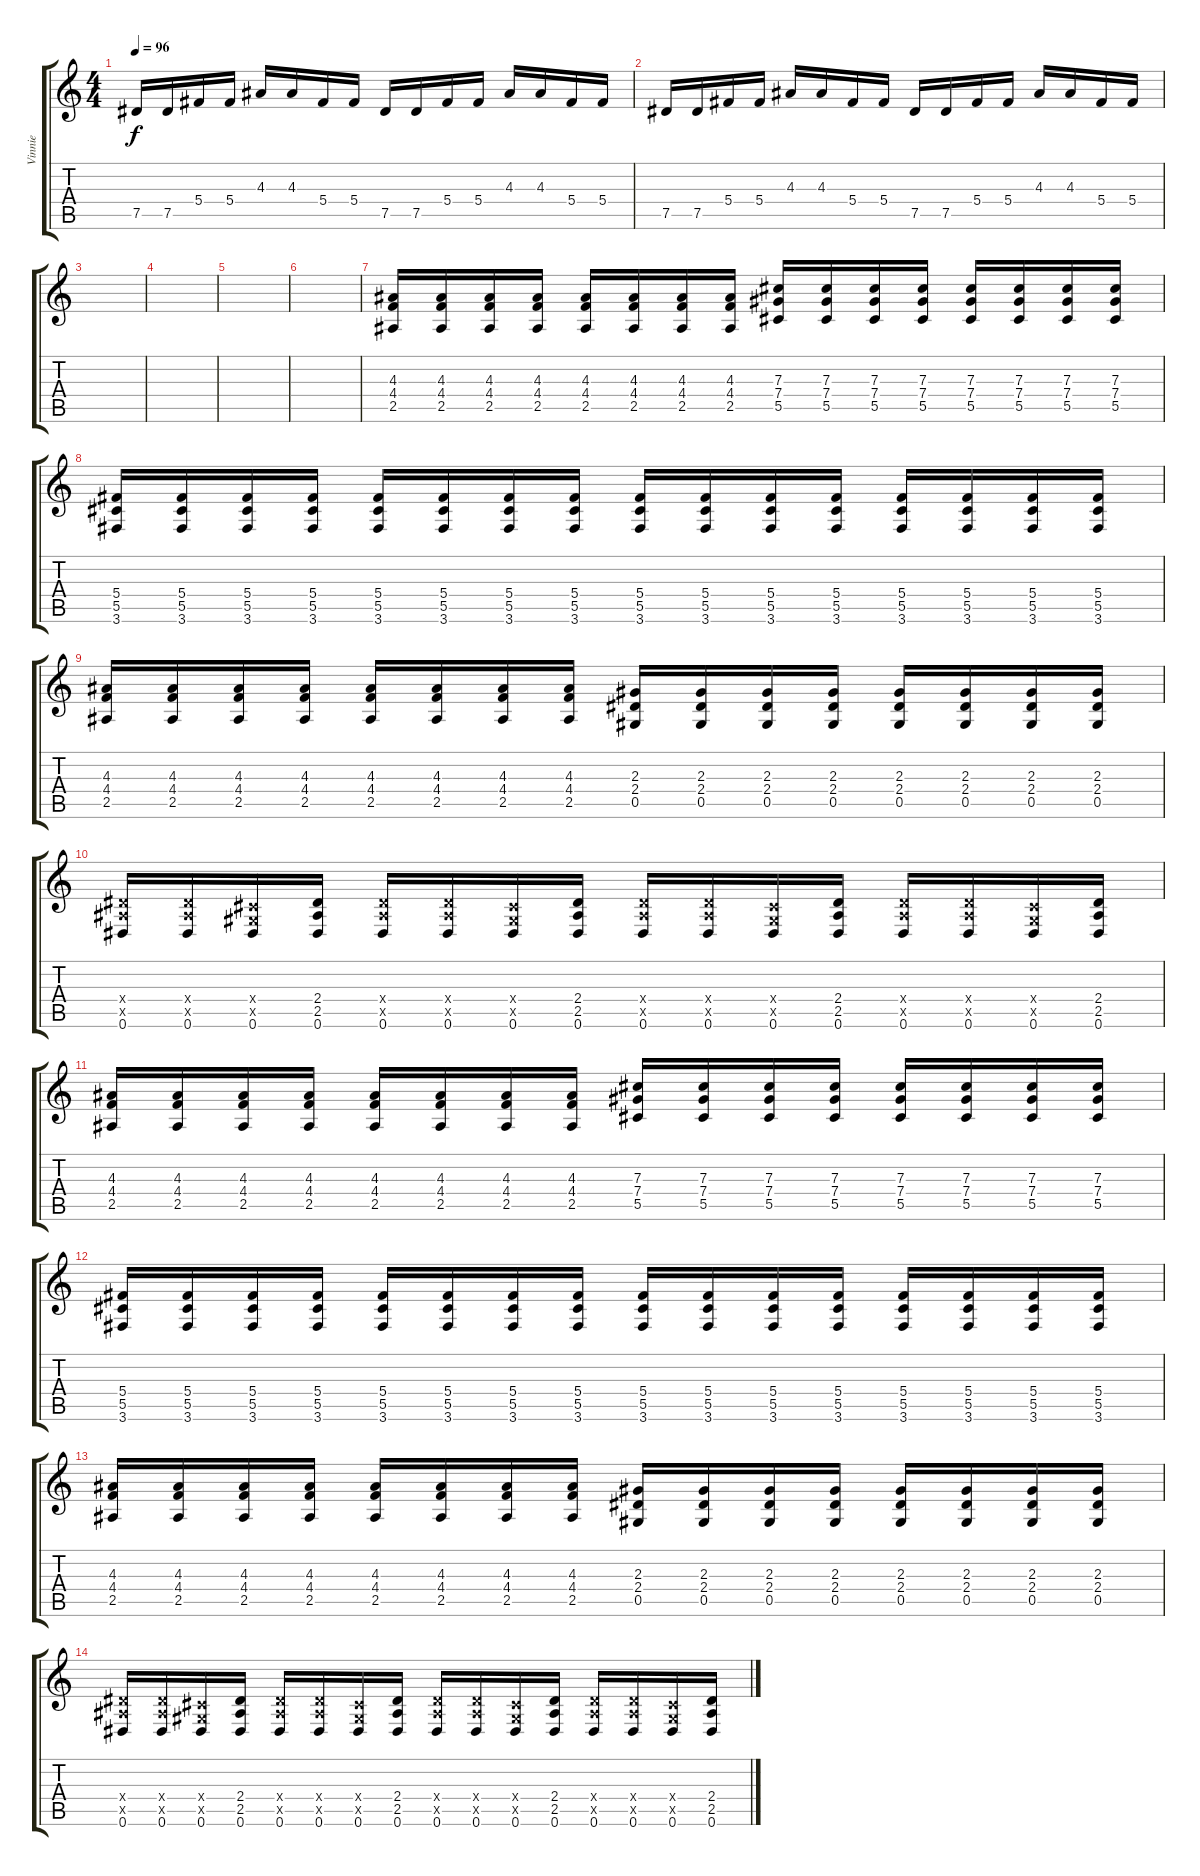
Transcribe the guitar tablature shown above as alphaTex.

\track ("Vinnie" "Vinnie") {instrument electricguitarjazz}
\staff {score tabs}
\tuning (Eb4 Bb3 Gb3 Db3 Ab2 Eb2) {hide}
\ts (4 4)
\tempo 96
\clef g2
\ks c
7.5.16{dy f instrument distortionguitar} 7.5.16 5.4.16 5.4.16 4.3.16 4.3.16 5.4.16 5.4.16 7.5.16 7.5.16 5.4.16 5.4.16 4.3.16 4.3.16 5.4.16 5.4.16 |
7.5.16{instrument distortionguitar} 7.5.16 5.4.16 5.4.16 4.3.16 4.3.16 5.4.16 5.4.16 7.5.16 7.5.16 5.4.16 5.4.16 4.3.16 4.3.16 5.4.16 5.4.16 |
|
|
|
|
(4.3 4.4 2.5).16{instrument distortionguitar} (4.3 4.4 2.5).16 (4.3 4.4 2.5).16 (4.3 4.4 2.5).16 (4.3 4.4 2.5).16 (4.3 4.4 2.5).16 (4.3 4.4 2.5).16 (4.3 4.4 2.5).16 (7.3 7.4 5.5).16 (7.3 7.4 5.5).16 (7.3 7.4 5.5).16 (7.3 7.4 5.5).16 (7.3 7.4 5.5).16 (7.3 7.4 5.5).16 (7.3 7.4 5.5).16 (7.3 7.4 5.5).16 |
(5.4 5.5 3.6).16 (5.4 5.5 3.6).16 (5.4 5.5 3.6).16 (5.4 5.5 3.6).16 (5.4 5.5 3.6).16 (5.4 5.5 3.6).16 (5.4 5.5 3.6).16 (5.4 5.5 3.6).16 (5.4 5.5 3.6).16 (5.4 5.5 3.6).16 (5.4 5.5 3.6).16 (5.4 5.5 3.6).16 (5.4 5.5 3.6).16 (5.4 5.5 3.6).16 (5.4 5.5 3.6).16 (5.4 5.5 3.6).16 |
(4.3 4.4 2.5).16{instrument distortionguitar} (4.3 4.4 2.5).16 (4.3 4.4 2.5).16 (4.3 4.4 2.5).16 (4.3 4.4 2.5).16 (4.3 4.4 2.5).16 (4.3 4.4 2.5).16 (4.3 4.4 2.5).16 (2.3 2.4 0.5).16 (2.3 2.4 0.5).16 (2.3 2.4 0.5).16 (2.3 2.4 0.5).16 (2.3 2.4 0.5).16 (2.3 2.4 0.5).16 (2.3 2.4 0.5).16 (2.3 2.4 0.5).16 |
(2.4{x} 2.5{x} 0.6).16 (2.4{x} 2.5{x} 0.6).16 (0.4{x} 0.5{x} 0.6).16 (2.4 2.5 0.6).16 (2.4{x} 2.5{x} 0.6).16 (2.4{x} 2.5{x} 0.6).16 (0.4{x} 0.5{x} 0.6).16 (2.4 2.5 0.6).16 (2.4{x} 2.5{x} 0.6).16 (2.4{x} 2.5{x} 0.6).16 (0.4{x} 0.5{x} 0.6).16 (2.4 2.5 0.6).16 (2.4{x} 2.5{x} 0.6).16 (2.4{x} 2.5{x} 0.6).16 (0.4{x} 0.5{x} 0.6).16 (2.4 2.5 0.6).16 |
(4.3 4.4 2.5).16{instrument distortionguitar} (4.3 4.4 2.5).16 (4.3 4.4 2.5).16 (4.3 4.4 2.5).16 (4.3 4.4 2.5).16 (4.3 4.4 2.5).16 (4.3 4.4 2.5).16 (4.3 4.4 2.5).16 (7.3 7.4 5.5).16 (7.3 7.4 5.5).16 (7.3 7.4 5.5).16 (7.3 7.4 5.5).16 (7.3 7.4 5.5).16 (7.3 7.4 5.5).16 (7.3 7.4 5.5).16 (7.3 7.4 5.5).16 |
(5.4 5.5 3.6).16 (5.4 5.5 3.6).16 (5.4 5.5 3.6).16 (5.4 5.5 3.6).16 (5.4 5.5 3.6).16 (5.4 5.5 3.6).16 (5.4 5.5 3.6).16 (5.4 5.5 3.6).16 (5.4 5.5 3.6).16 (5.4 5.5 3.6).16 (5.4 5.5 3.6).16 (5.4 5.5 3.6).16 (5.4 5.5 3.6).16 (5.4 5.5 3.6).16 (5.4 5.5 3.6).16 (5.4 5.5 3.6).16 |
(4.3 4.4 2.5).16{instrument distortionguitar} (4.3 4.4 2.5).16 (4.3 4.4 2.5).16 (4.3 4.4 2.5).16 (4.3 4.4 2.5).16 (4.3 4.4 2.5).16 (4.3 4.4 2.5).16 (4.3 4.4 2.5).16 (2.3 2.4 0.5).16 (2.3 2.4 0.5).16 (2.3 2.4 0.5).16 (2.3 2.4 0.5).16 (2.3 2.4 0.5).16 (2.3 2.4 0.5).16 (2.3 2.4 0.5).16 (2.3 2.4 0.5).16 |
(2.4{x} 2.5{x} 0.6).16 (2.4{x} 2.5{x} 0.6).16 (0.4{x} 0.5{x} 0.6).16 (2.4 2.5 0.6).16 (2.4{x} 2.5{x} 0.6).16 (2.4{x} 2.5{x} 0.6).16 (0.4{x} 0.5{x} 0.6).16 (2.4 2.5 0.6).16 (2.4{x} 2.5{x} 0.6).16 (2.4{x} 2.5{x} 0.6).16 (0.4{x} 0.5{x} 0.6).16 (2.4 2.5 0.6).16 (2.4{x} 2.5{x} 0.6).16 (2.4{x} 2.5{x} 0.6).16 (0.4{x} 0.5{x} 0.6).16 (2.4 2.5 0.6).16
